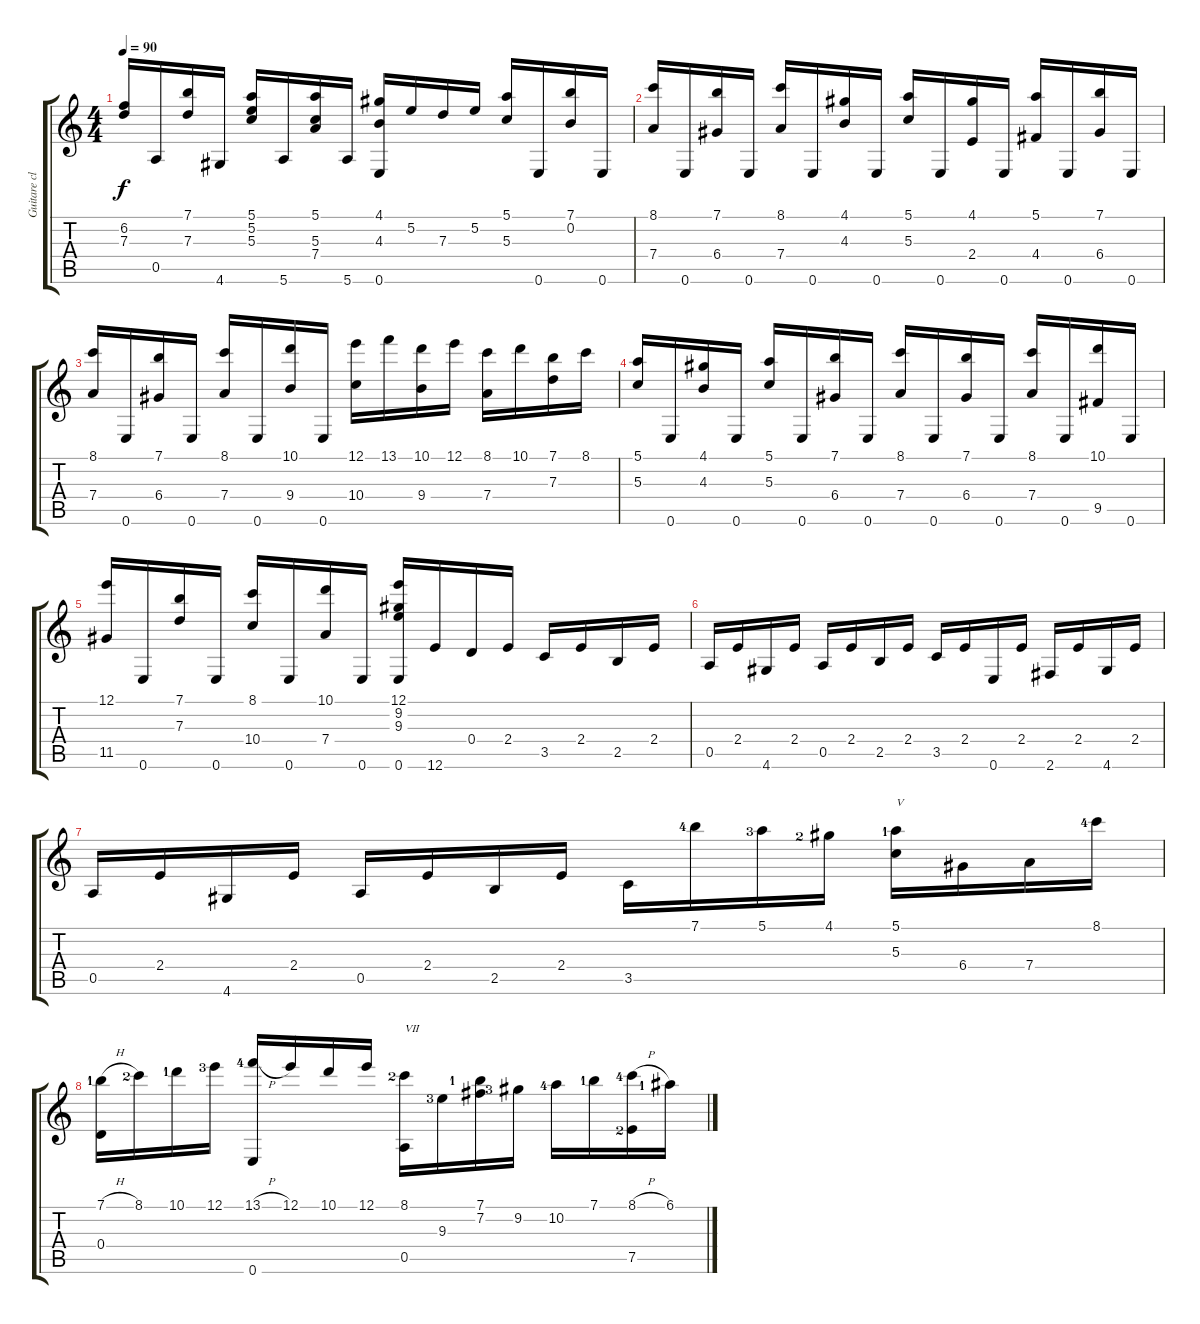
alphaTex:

\track ("Guitare classique" "Guitare cl") {instrument acousticguitarnylon}
\staff {score tabs}
\tuning (E4 B3 G3 D3 A2 E2) {hide}
\ts (4 4)
\tempo 90
\clef g2
\ks c
(6.2 7.3).16{dy f} 0.5.16 (7.1 7.3).16 4.6.16 (5.1 5.2 5.3).16 5.6.16 (5.1 5.3 7.4).16 5.6.16 (4.1 4.3 0.6).16 5.2.16 7.3.16 5.2.16 (5.1 5.3).16 0.6.16 (7.1 0.2).16 0.6.16 |
(8.1 7.4).16 0.6.16 (7.1 6.4).16 0.6.16 (8.1 7.4).16 0.6.16 (4.1 4.3).16 0.6.16 (5.1 5.3).16 0.6.16 (4.1 2.4).16 0.6.16 (5.1 4.4).16 0.6.16 (7.1 6.4).16 0.6.16 |
(8.1 7.4).16 0.6.16 (7.1 6.4).16 0.6.16 (8.1 7.4).16 0.6.16 (10.1 9.4).16 0.6.16 (12.1 10.4).16 13.1.16 (10.1 9.4).16 12.1.16 (8.1 7.4).16 10.1.16 (7.1 7.3).16 8.1.16 |
(5.1 5.3).16 0.6.16 (4.1 4.3).16 0.6.16 (5.1 5.3).16 0.6.16 (7.1 6.4).16 0.6.16 (8.1 7.4).16 0.6.16 (7.1 6.4).16 0.6.16 (8.1 7.4).16 0.6.16 (10.1 9.5).16 0.6.16 |
(12.1 11.5).16 0.6.16 (7.1 7.3).16 0.6.16 (8.1 10.4).16 0.6.16 (10.1 7.4).16 0.6.16 (12.1 9.2 9.3 0.6).16 12.6.16 0.4.16 2.4.16 3.5.16 2.4.16 2.5.16 2.4.16 |
0.5.16 2.4.16 4.6.16 2.4.16 0.5.16 2.4.16 2.5.16 2.4.16 3.5.16 2.4.16 0.6.16 2.4.16 2.6.16 2.4.16 4.6.16 2.4.16 |
0.5.16 2.4.16 4.6.16 2.4.16 0.5.16 2.4.16 2.5.16 2.4.16 3.5.16 7.1{lf 5}.16 5.1{lf 4}.16 4.1{lf 3}.16 (5.1{lf 2} 5.3).16{txt "V"} 6.4.16 7.4.16 8.1{lf 5}.16 |
(7.1{h lf 2} 0.4).16 8.1{lf 3}.16 10.1{lf 2}.16 12.1{lf 4}.16 (13.1{h lf 5} 0.6).16 12.1.16 10.1.16 12.1.16 (8.1{lf 3} 0.5).16{txt "VII"} 9.3{lf 4}.16 (7.1{lf 2} 7.2).16 9.2{lf 4}.16 10.2{lf 5}.16 7.1{lf 2}.16 (8.1{h lf 5} 7.5{lf 3}).16 6.1{lf 2}.16
